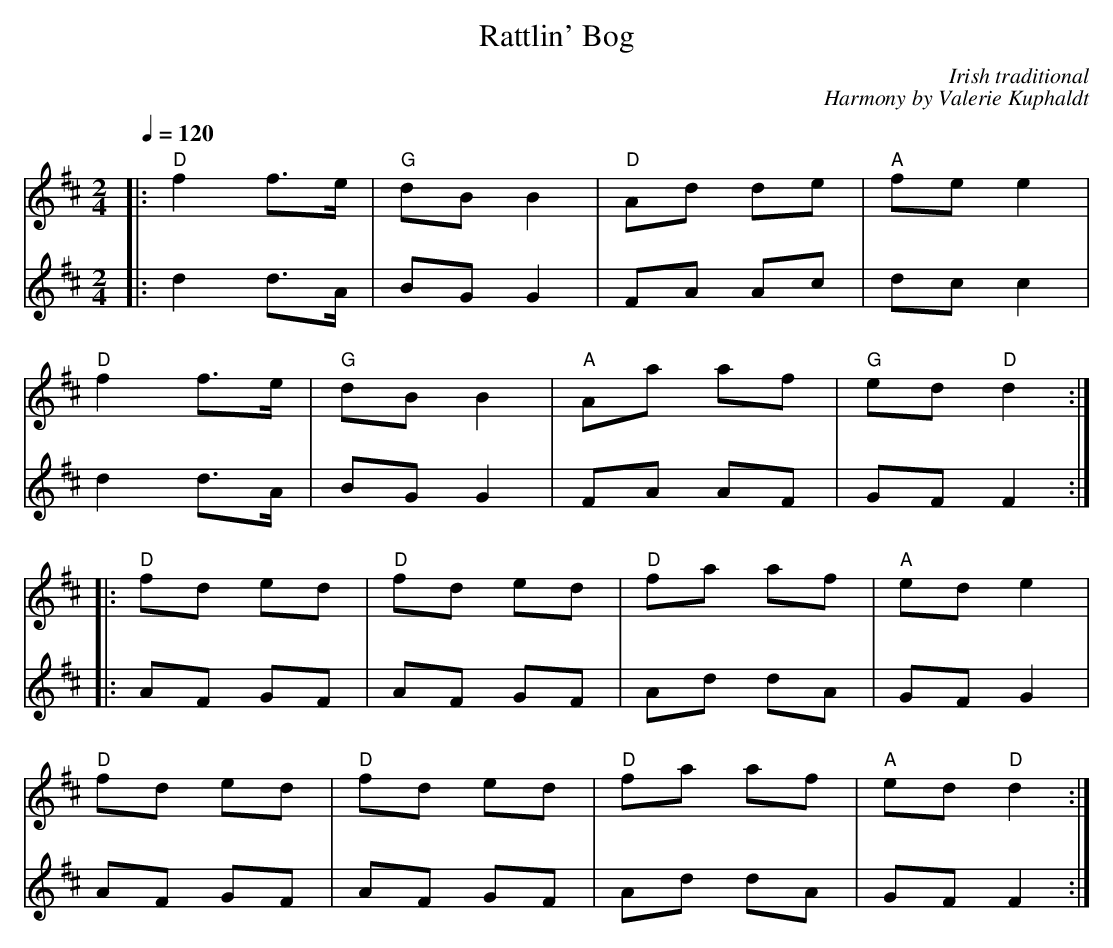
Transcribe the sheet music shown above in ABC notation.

X:1
T: Rattlin' Bog
C: Irish traditional
C: Harmony by Valerie Kuphaldt
M: 2/4
Q: 1/4 = 120    % This specifies the tempo
L: 1/4
K: D major treble
V:1
|: "D" f f/>e/ | "G" d/B/ B | "D" A/d/ d/e/ | "A" f/e/ e |
   "D" f f/>e/ | "G" d/B/ B | "A" A/a/ a/f/ | "G" e/d/ "D" d :|
|: "D" f/d/ e/d/ | "D" f/d/ e/d/ | "D" f/a/ a/f/ | "A" e/d/ e |
   "D" f/d/ e/d/ | "D" f/d/ e/d/ | "D" f/a/ a/f/ | "A" e/d/ "D" d :|
V:2
|: d d/>A/ | B/G/ G | F/A/ A/c/ | d/c/ c |
 d d/>A/ | B/G/ G | F/A/ A/F/ | G/F/ F :|
|: A/F/ G/F/ | A/F/ G/F/ | A/d/ d/A/ | G/F/ G |
 A/F/ G/F/ | A/F/ G/F/ | A/d/ d/A/ | G/F/ F :|
